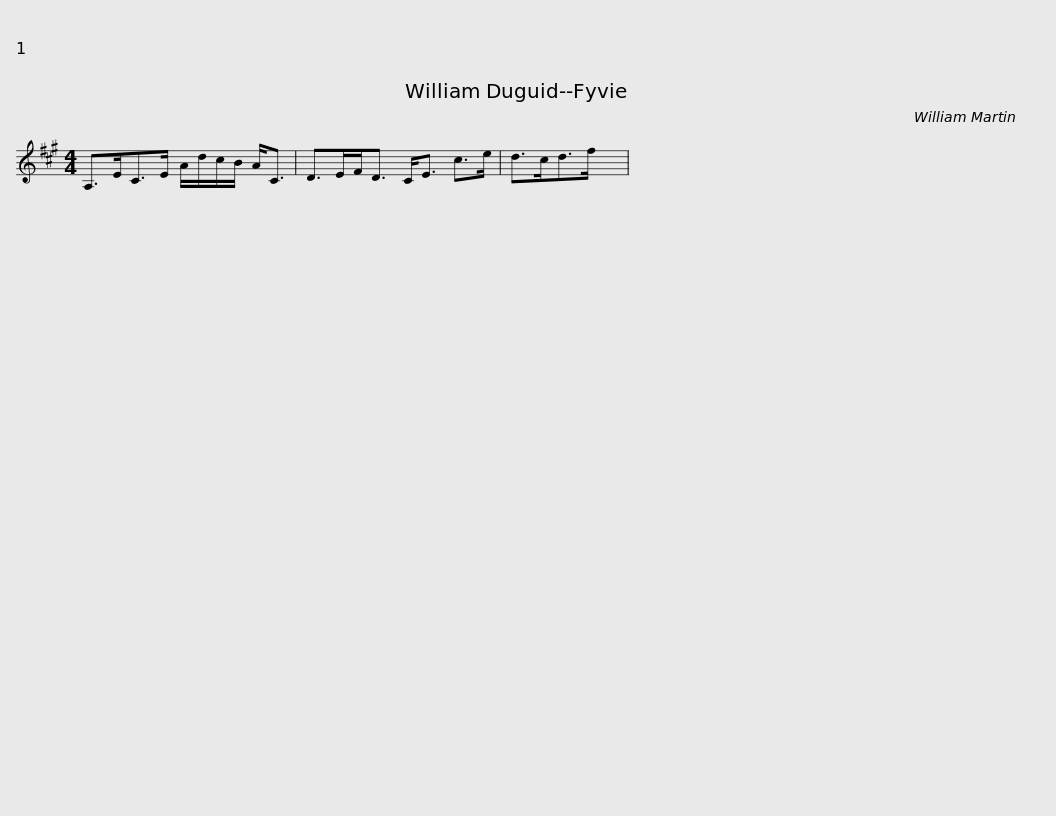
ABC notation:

X:1
L:1/8
M:4/4
I:linebreak $
K:A
V:1 treble
V:1
 A,>EC>E A/d/c/B/ A<C | D>EF<D C<E c>e | d>cd>f x | %3
